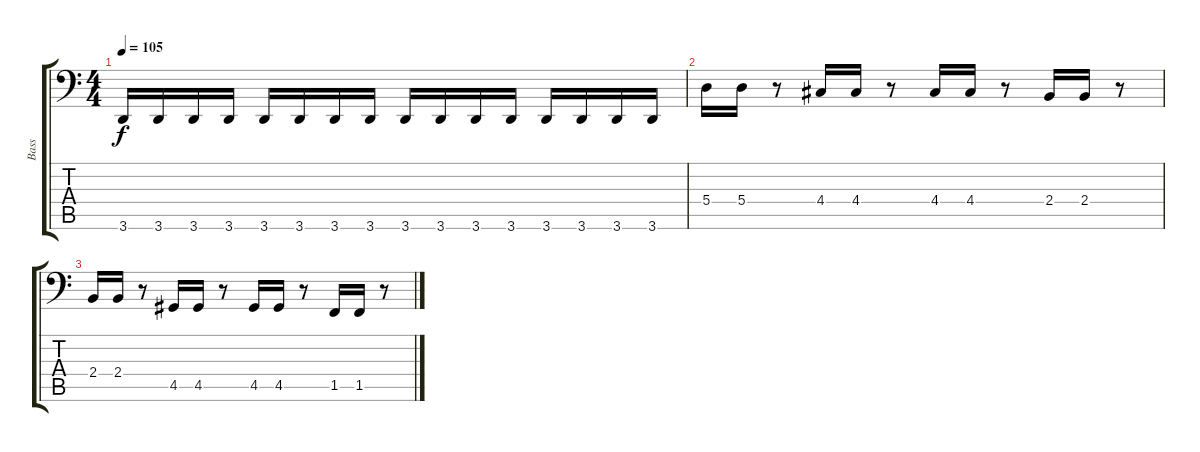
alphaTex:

\track ("Bass" "Bass") {instrument electricbassfinger}
\staff {score tabs}
\tuning (C3 G2 D2 A1 E1 B0) {hide}
\ts (4 4)
\tempo 105
\clef f4
\ks c
3.6.16{dy f} 3.6.16 3.6.16 3.6.16 3.6.16 3.6.16 3.6.16 3.6.16 3.6.16 3.6.16 3.6.16 3.6.16 3.6.16 3.6.16 3.6.16 3.6.16 |
5.4.16 5.4.16 r.8 4.4.16 4.4.16 r.8 4.4.16 4.4.16 r.8 2.4.16 2.4.16 r.8 |
2.4.16 2.4.16 r.8 4.5.16 4.5.16 r.8 4.5.16 4.5.16 r.8 1.5.16 1.5.16 r.8
